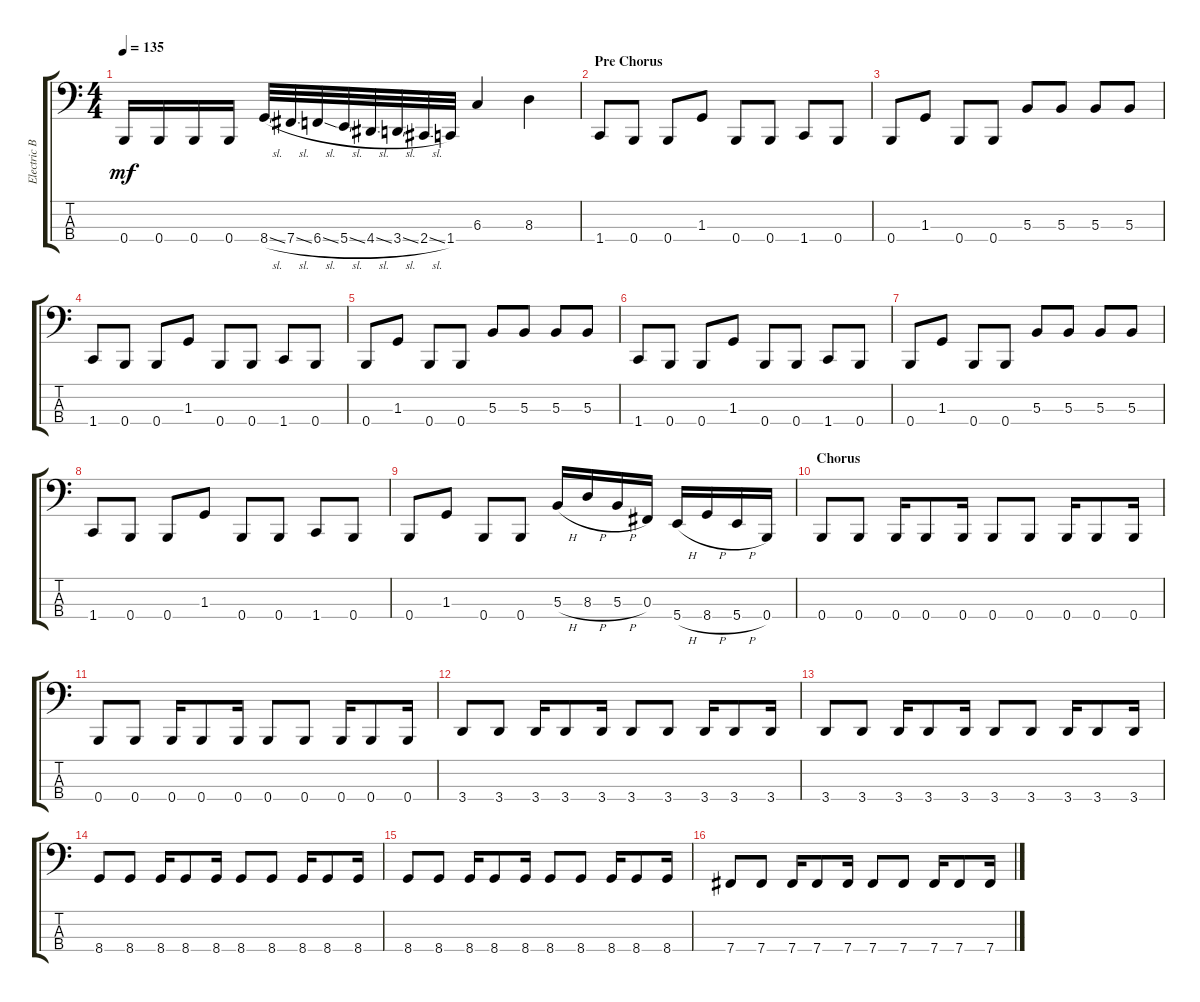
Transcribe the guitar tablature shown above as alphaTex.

\track ("Electric Bass" "Electric B") {instrument electricbassfinger}
\staff {score tabs}
\tuning (E2 B1 Gb1 B0) {hide}
\ts (4 4)
\tempo 135
\clef f4
\ks c
0.4.16{dy mf} 0.4.16 0.4.16 0.4.16 8.4{sl}.32 7.4{sl}.32 6.4{sl}.32 5.4{sl}.32 4.4{sl}.32 3.4{sl}.32 2.4{sl}.32 1.4.32 6.3.4 8.3.4 |
\section ("" "Pre Chorus")
1.4.8 0.4.8 0.4.8 1.3.8 0.4.8 0.4.8 1.4.8 0.4.8 |
0.4.8 1.3.8 0.4.8 0.4.8 5.3.8 5.3.8 5.3.8 5.3.8 |
1.4.8 0.4.8 0.4.8 1.3.8 0.4.8 0.4.8 1.4.8 0.4.8 |
0.4.8 1.3.8 0.4.8 0.4.8 5.3.8 5.3.8 5.3.8 5.3.8 |
1.4.8 0.4.8 0.4.8 1.3.8 0.4.8 0.4.8 1.4.8 0.4.8 |
0.4.8 1.3.8 0.4.8 0.4.8 5.3.8 5.3.8 5.3.8 5.3.8 |
1.4.8 0.4.8 0.4.8 1.3.8 0.4.8 0.4.8 1.4.8 0.4.8 |
0.4.8 1.3.8 0.4.8 0.4.8 5.3{h}.16 8.3{h}.16 5.3{h}.16 0.3.16 5.4{h}.16 8.4{h}.16 5.4{h}.16 0.4.16 |
\section ("" "Chorus")
0.4.8 0.4.8 0.4.16 0.4.8 0.4.16 0.4.8 0.4.8 0.4.16 0.4.8 0.4.16 |
0.4.8 0.4.8 0.4.16 0.4.8 0.4.16 0.4.8 0.4.8 0.4.16 0.4.8 0.4.16 |
3.4.8 3.4.8 3.4.16 3.4.8 3.4.16 3.4.8 3.4.8 3.4.16 3.4.8 3.4.16 |
3.4.8 3.4.8 3.4.16 3.4.8 3.4.16 3.4.8 3.4.8 3.4.16 3.4.8 3.4.16 |
8.4.8 8.4.8 8.4.16 8.4.8 8.4.16 8.4.8 8.4.8 8.4.16 8.4.8 8.4.16 |
8.4.8 8.4.8 8.4.16 8.4.8 8.4.16 8.4.8 8.4.8 8.4.16 8.4.8 8.4.16 |
7.4.8 7.4.8 7.4.16 7.4.8 7.4.16 7.4.8 7.4.8 7.4.16 7.4.8 7.4.16
